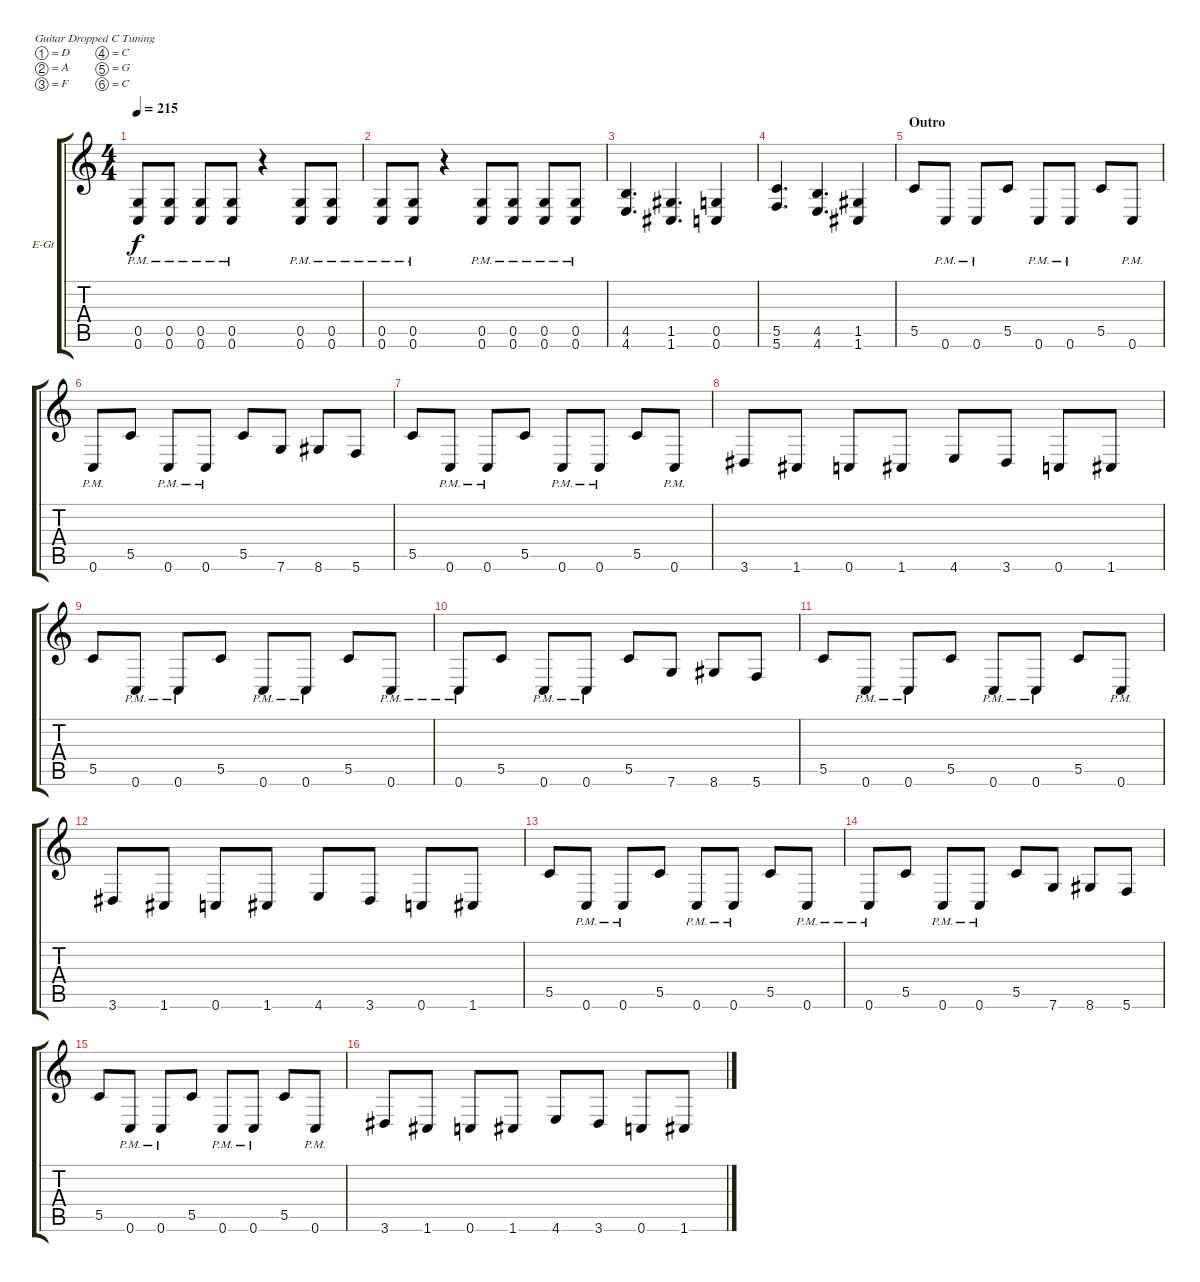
\defaultSystemsLayout 4
\bracketExtendMode groupsimilarinstruments
\firstSystemTrackNameOrientation horizontal
\otherSystemsTrackNameOrientation horizontal
\track ("Guitar 1" "E-Gt") {instrument distortionguitar}
\staff {score tabs}
\tuning (D4 A3 F3 C3 G2 C2)
\ts (4 4)
\tempo 215
\clef g2
\ks c
(0.6{pm} 0.5{pm}).8{dy f} (0.6{pm} 0.5{pm}).8 (0.6{pm} 0.5{pm}).8 (0.6{pm} 0.5{pm}).8 r.4 (0.5{pm} 0.6{pm}).8 (0.6{pm} 0.5{pm}).8 |
(0.6{pm} 0.5{pm}).8 (0.6{pm} 0.5{pm}).8 r.4 (0.5{pm} 0.6{pm}).8 (0.6{pm} 0.5{pm}).8 (0.5{pm} 0.6{pm}).8 (0.6{pm} 0.5{pm}).8 |
(4.6 4.5).4{d} (1.6 1.5).4{d} (0.6 0.5).4 |
(5.6 5.5).4{d} (4.6 4.5).4{d} (1.6 1.5).4 |
\section ("" "Outro")
5.5.8 0.6{pm}.8 0.6{pm}.8 5.5.8 0.6{pm}.8 0.6{pm}.8 5.5.8 0.6{pm}.8 |
0.6{pm}.8 5.5.8 0.6{pm}.8 0.6{pm}.8 5.5.8 7.6.8 8.6.8 5.6.8 |
5.5.8 0.6{pm}.8 0.6{pm}.8 5.5.8 0.6{pm}.8 0.6{pm}.8 5.5.8 0.6{pm}.8 |
3.6.8 1.6.8 0.6.8 1.6.8 4.6.8 3.6.8 0.6.8 1.6.8 |
5.5.8 0.6{pm}.8 0.6{pm}.8 5.5.8 0.6{pm}.8 0.6{pm}.8 5.5.8 0.6{pm}.8 |
0.6{pm}.8 5.5.8 0.6{pm}.8 0.6{pm}.8 5.5.8 7.6.8 8.6.8 5.6.8 |
5.5.8 0.6{pm}.8 0.6{pm}.8 5.5.8 0.6{pm}.8 0.6{pm}.8 5.5.8 0.6{pm}.8 |
3.6.8 1.6.8 0.6.8 1.6.8 4.6.8 3.6.8 0.6.8 1.6.8 |
5.5.8 0.6{pm}.8 0.6{pm}.8 5.5.8 0.6{pm}.8 0.6{pm}.8 5.5.8 0.6{pm}.8 |
0.6{pm}.8 5.5.8 0.6{pm}.8 0.6{pm}.8 5.5.8 7.6.8 8.6.8 5.6.8 |
5.5.8 0.6{pm}.8 0.6{pm}.8 5.5.8 0.6{pm}.8 0.6{pm}.8 5.5.8 0.6{pm}.8 |
3.6.8 1.6.8 0.6.8 1.6.8 4.6.8 3.6.8 0.6.8 1.6.8
